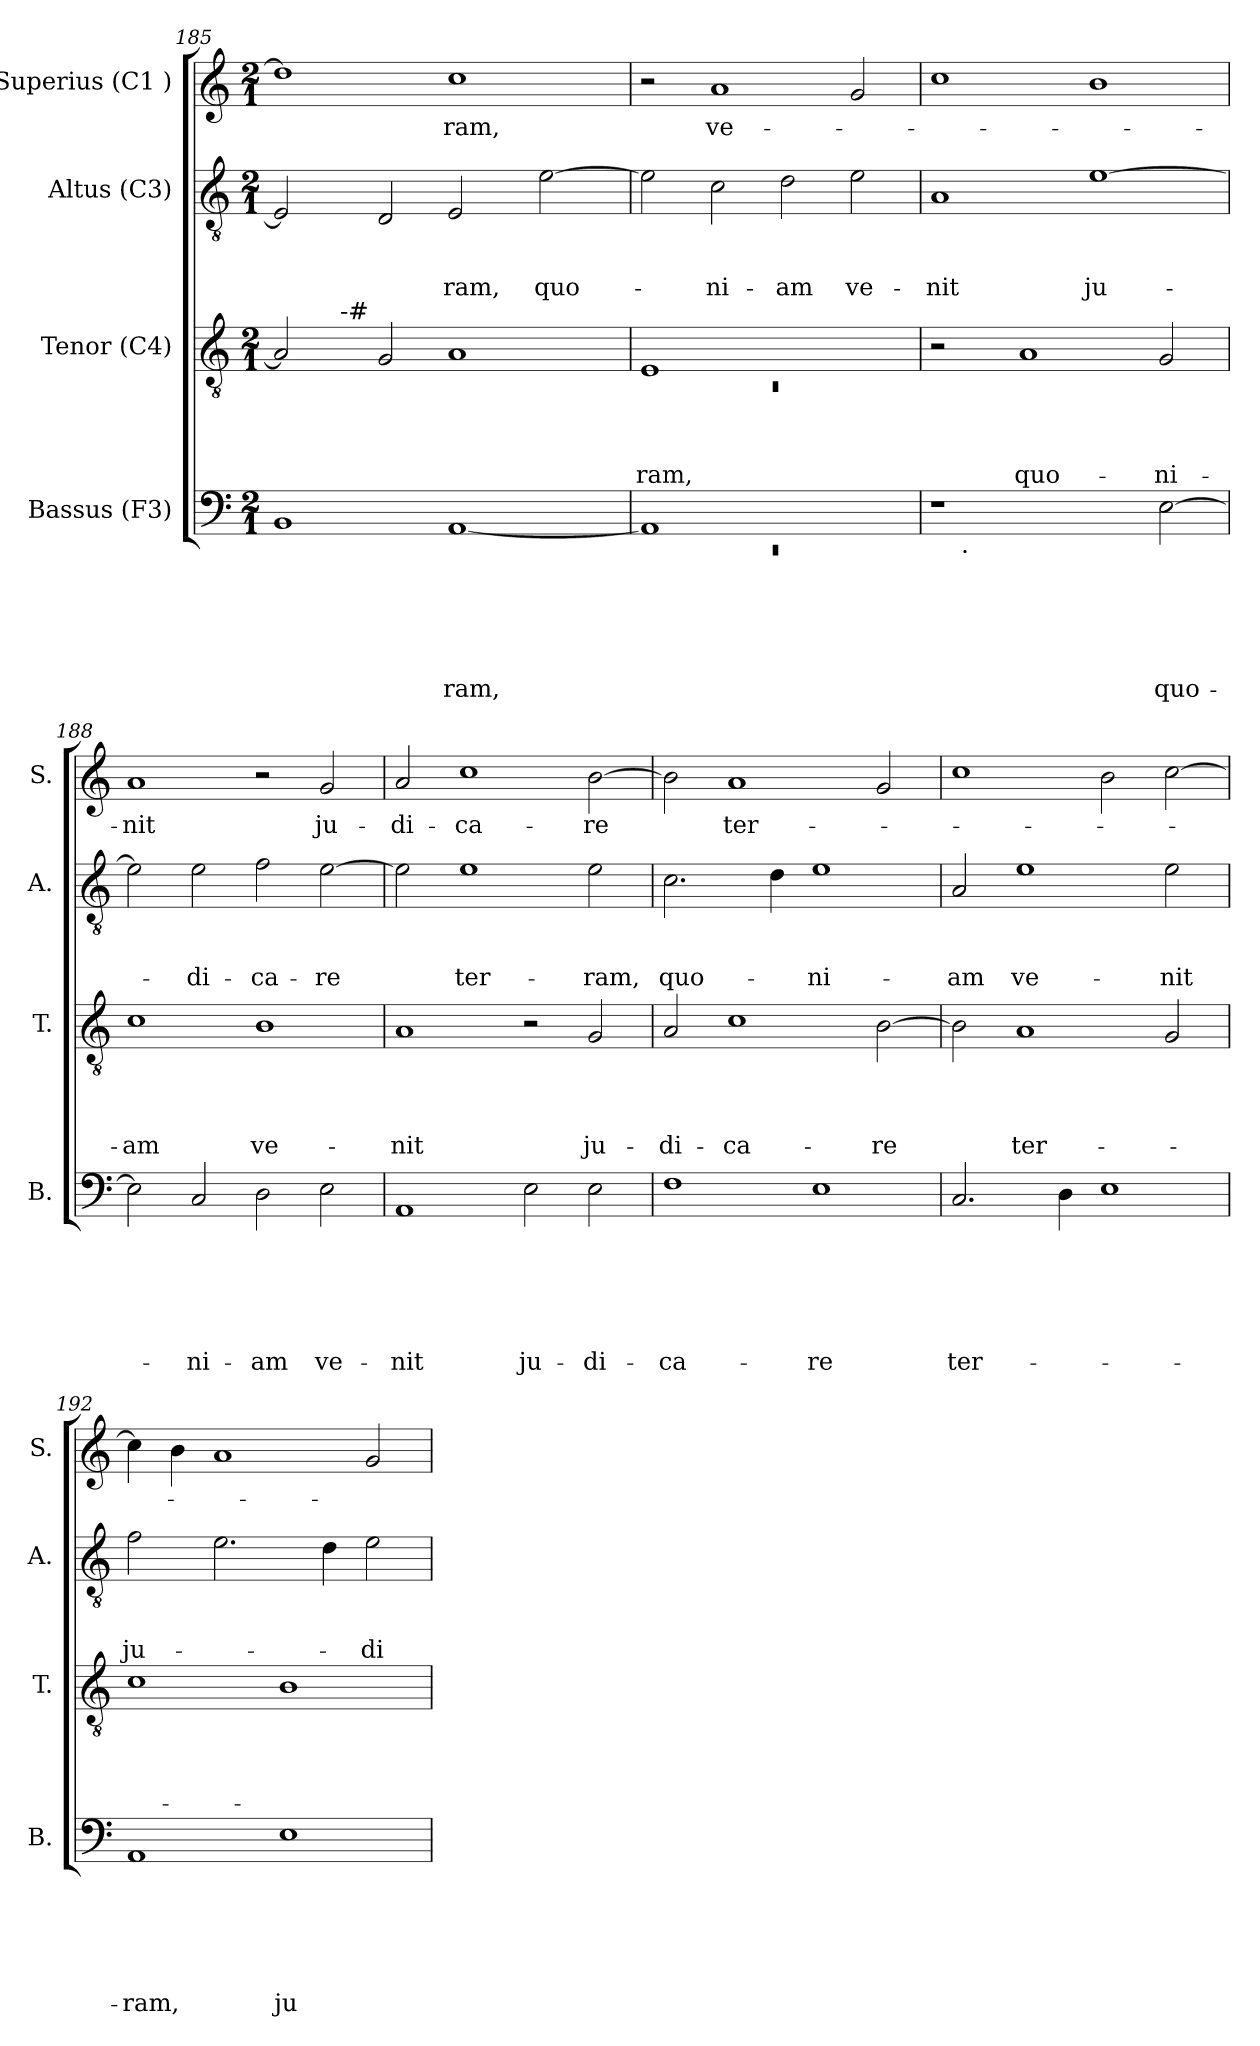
**kern	**text	**text	**text	**text	**text	**text	**kern	**text	**text	**text	**text	**kern	**text	**text	**text	**kern	**text
*part4	*part4	*part4	*part4	*part4	*part4	*part4	*part3	*part3	*part3	*part3	*part3	*part2	*part2	*part2	*part2	*part1	*part1
*staff4	*staff4	*staff4	*staff4	*staff4	*staff4	*staff4	*staff3	*staff3	*staff3	*staff3	*staff3	*staff2	*staff2	*staff2	*staff2	*staff1	*staff1
*I"Bassus (F3)	*	*	*	*	*	*	*I"Tenor (C4)	*	*	*	*	*I"Altus (C3)	*	*	*	*I"Superius (C1 )	*
*I'B.	*	*	*	*	*	*	*I'T.	*	*	*	*	*I'A.	*	*	*	*I'S.	*
*clefF4	*	*	*	*	*	*	*clefGv2	*	*	*	*	*clefGv2	*	*	*	*clefG2	*
*k[]	*	*	*	*	*	*	*k[]	*	*	*	*	*k[]	*	*	*	*k[]	*
*C:	*	*	*	*	*	*	*C:	*	*	*	*	*C:	*	*	*	*C:	*
*M2/1	*	*	*	*	*	*	*M2/1	*	*	*	*	*M2/1	*	*	*	*M2/1	*
=185	=185	=185	=185	=185	=185	=185	=185	=185	=185	=185	=185	=185	=185	=185	=185	=185	=185
*	*	*	*	*	*	*	*^	*	*	*	*	*	*	*	*	*	*
1BB	.	.	.	.	.	.	2A/]	4ryy	.	.	.	.	2E/]	.	.	.	1dd]	.
.	.	.	.	.	.	.	.	16ryy	.	.	.	.	.	.	.	.	.	.
!	!	!	!	!	!	!	!	!LO:TX:a:t=-#	!	!	!	!	!	!	!	!	!	!
.	.	.	.	.	.	.	.	1ryy	.	.	.	.	.	.	.	.	.	.
.	.	.	.	.	.	.	2G/	.	.	.	.	.	2D/	.	.	.	.	.
!	!	!	!	!	!	!LO:LY:b	!	!	!	!	!	!	!	!	!	!LO:LY:b	!	!LO:LY:b
[<1AA	.	.	.	.	.	-ram,	1A	.	.	.	.	.	2E/	.	.	-ram,	1cc	-ram,
.	.	.	.	.	.	.	.	2ryy	.	.	.	.	.	.	.	.	.	.
!	!	!	!	!	!	!	!	!	!	!	!	!	!	!	!	!LO:LY:b	!	!
.	.	.	.	.	.	.	.	.	.	.	.	.	[>2e\	.	.	quo-	.	.
.	.	.	.	.	.	.	.	8.ryy	.	.	.	.	.	.	.	.	.	.
=186	=186	=186	=186	=186	=186	=186	=186	=186	=186	=186	=186	=186	=186	=186	=186	=186	=186	=186
*^	*	*	*	*	*	*	*	*	*	*	*	*	*	*	*	*	*	*
!	!LO:N:vis=1	!	!	!	!	!	!	!	!LO:N:vis=1	!	!	!	!LO:LY:b	!	!	!	!	!	!
1AA]	0rEE	.	.	.	.	.	.	1E	0rC	.	.	.	-ram,	2e\]	.	.	.	2r	.
!	!	!	!	!	!	!	!	!	!	!	!	!	!	!	!	!	!LO:LY:b	!	!LO:LY:b
.	.	.	.	.	.	.	.	.	.	.	.	.	.	2c\	.	.	-ni-	1a	ve-
!	!	!	!	!	!	!	!	!	!	!	!	!	!	!	!	!	!LO:LY:b	!	!
1ryy	.	.	.	.	.	.	.	1ryy	.	.	.	.	.	2d\	.	.	-am	.	.
!	!	!	!	!	!	!	!	!	!	!	!	!	!	!	!	!	!LO:LY:b	!	!
.	.	.	.	.	.	.	.	.	.	.	.	.	.	2e\	.	.	ve-	2g/	.
*	*	*	*	*	*	*	*	*v	*v	*	*	*	*	*	*	*	*	*	*
=187	=187	=187	=187	=187	=187	=187	=187	=187	=187	=187	=187	=187	=187	=187	=187	=187	=187	=187
!	!	!	!	!	!	!	!	!	!	!	!	!	!	!	!	!LO:LY:b	!	!
1r	8ryy	.	.	.	.	.	.	2r	.	.	.	.	1A	.	.	-nit	1cc	.
!	!LO:TX:b:t=.	!	!	!	!	!	!	!	!	!	!	!	!	!	!	!	!	!
.	1...ryy	.	.	.	.	.	.	.	.	.	.	.	.	.	.	.	.	.
!	!	!	!	!	!	!	!	!	!	!	!	!LO:LY:b	!	!	!	!	!	!
.	.	.	.	.	.	.	.	1A	.	.	.	quo-	.	.	.	.	.	.
!	!	!	!	!	!	!	!	!	!	!	!	!	!	!	!	!LO:LY:b	!	!
2ryy	.	.	.	.	.	.	.	.	.	.	.	.	[>1e	.	.	ju-	1b	.
!	!	!	!	!	!	!	!LO:LY:b	!	!	!	!	!LO:LY:b	!	!	!	!	!	!
[>2E\	.	.	.	.	.	.	quo-	2G/	.	.	.	-ni-	.	.	.	.	.	.
=188	=188	=188	=188	=188	=188	=188	=188	=188	=188	=188	=188	=188	=188	=188	=188	=188	=188	=188
!	!	!	!	!	!	!	!	!	!	!	!	!LO:LY:b	!	!	!	!	!	!LO:LY:b
*v	*v	*	*	*	*	*	*	*	*	*	*	*	*	*	*	*	*	*
2E\]	.	.	.	.	.	.	1c	.	.	.	-am	2e\]	.	.	.	1a	-nit
!	!	!	!	!	!	!LO:LY:b	!	!	!	!	!	!	!	!	!LO:LY:b	!	!
2C/	.	.	.	.	.	-ni-	.	.	.	.	.	2e\	.	.	-di-	.	.
!	!	!	!	!	!	!LO:LY:b	!	!	!	!	!LO:LY:b	!	!	!	!LO:LY:b	!	!
2D\	.	.	.	.	.	-am	1B	.	.	.	ve-	2f\	.	.	-ca-	2r	.
!	!	!	!	!	!	!LO:LY:b	!	!	!	!	!	!	!	!	!LO:LY:b	!	!LO:LY:b
2E\	.	.	.	.	.	ve-	.	.	.	.	.	[<2e\	.	.	-re	2g/	ju-
!!LO:LB:g=z
=189	=189	=189	=189	=189	=189	=189	=189	=189	=189	=189	=189	=189	=189	=189	=189	=189	=189
!	!	!	!	!	!	!LO:LY:b	!	!	!	!	!LO:LY:b	!	!	!	!	!	!LO:LY:b
1AA	.	.	.	.	.	-nit	1A	.	.	.	-nit	2e\]	.	.	.	2a/	-di-
!	!	!	!	!	!	!	!	!	!	!	!	!	!	!	!LO:LY:b	!	!LO:LY:b
.	.	.	.	.	.	.	.	.	.	.	.	1e	.	.	ter-	1cc	-ca-
!	!	!	!	!	!	!LO:LY:b	!	!	!	!	!	!	!	!	!	!	!
2E\	.	.	.	.	.	ju-	2r	.	.	.	.	.	.	.	.	.	.
!	!	!	!	!	!	!LO:LY:b	!	!	!	!	!LO:LY:b	!	!	!	!LO:LY:b	!	!LO:LY:b
2E\	.	.	.	.	.	-di-	2G/	.	.	.	ju-	2e\	.	.	-ram,	[>2b\	-re
=190	=190	=190	=190	=190	=190	=190	=190	=190	=190	=190	=190	=190	=190	=190	=190	=190	=190
!	!	!	!	!	!	!LO:LY:b	!	!	!	!	!LO:LY:b	!	!	!	!LO:LY:b	!	!
1F	.	.	.	.	.	-ca-	2A/	.	.	.	-di-	2.c\	.	.	quo-	2b\]	.
!	!	!	!	!	!	!	!	!	!	!	!LO:LY:b	!	!	!	!	!	!LO:LY:b
.	.	.	.	.	.	.	1c	.	.	.	-ca-	.	.	.	.	1a	ter-
.	.	.	.	.	.	.	.	.	.	.	.	4d\	.	.	.	.	.
!	!	!	!	!	!	!LO:LY:b	!	!	!	!	!	!	!	!	!LO:LY:b	!	!
1E	.	.	.	.	.	-re	.	.	.	.	.	1e	.	.	-ni-	.	.
!	!	!	!	!	!	!	!	!	!	!	!LO:LY:b	!	!	!	!	!	!
.	.	.	.	.	.	.	[>2B\	.	.	.	-re	.	.	.	.	2g/	.
=191	=191	=191	=191	=191	=191	=191	=191	=191	=191	=191	=191	=191	=191	=191	=191	=191	=191
!	!	!	!	!	!	!LO:LY:b	!	!	!	!	!	!	!	!	!LO:LY:b	!	!
2.C/	.	.	.	.	.	ter-	2B\]	.	.	.	.	2A/	.	.	-am	1cc	.
!	!	!	!	!	!	!	!	!	!	!	!LO:LY:b	!	!	!	!LO:LY:b	!	!
.	.	.	.	.	.	.	1A	.	.	.	ter-	1e	.	.	ve-	.	.
4D\	.	.	.	.	.	.	.	.	.	.	.	.	.	.	.	.	.
1E	.	.	.	.	.	.	.	.	.	.	.	.	.	.	.	2b\	.
!	!	!	!	!	!	!	!	!	!	!	!	!	!	!	!LO:LY:b	!	!
.	.	.	.	.	.	.	2G/	.	.	.	.	2e\	.	.	-nit	[>2cc\	.
=192	=192	=192	=192	=192	=192	=192	=192	=192	=192	=192	=192	=192	=192	=192	=192	=192	=192
!	!	!	!	!	!	!LO:LY:b	!	!	!	!	!	!	!	!	!LO:LY:b	!	!
1AA	.	.	.	.	.	-ram,	1c	.	.	.	.	2f\	.	.	ju-	4cc\]	.
.	.	.	.	.	.	.	.	.	.	.	.	.	.	.	.	4b\	.
.	.	.	.	.	.	.	.	.	.	.	.	2.e\	.	.	.	1a	.
!	!	!	!	!	!	!LO:LY:b	!	!	!	!	!	!	!	!	!	!	!
1E	.	.	.	.	.	ju-	1B	.	.	.	.	.	.	.	.	.	.
.	.	.	.	.	.	.	.	.	.	.	.	4d\	.	.	.	.	.
!	!	!	!	!	!	!	!	!	!	!	!	!	!	!	!LO:LY:b	!	!
.	.	.	.	.	.	.	.	.	.	.	.	2e\	.	.	-di-	2g/	.
=	=	=	=	=	=	=	=	=	=	=	=	=	=	=	=	=	=
*-	*-	*-	*-	*-	*-	*-	*-	*-	*-	*-	*-	*-	*-	*-	*-	*-	*-
